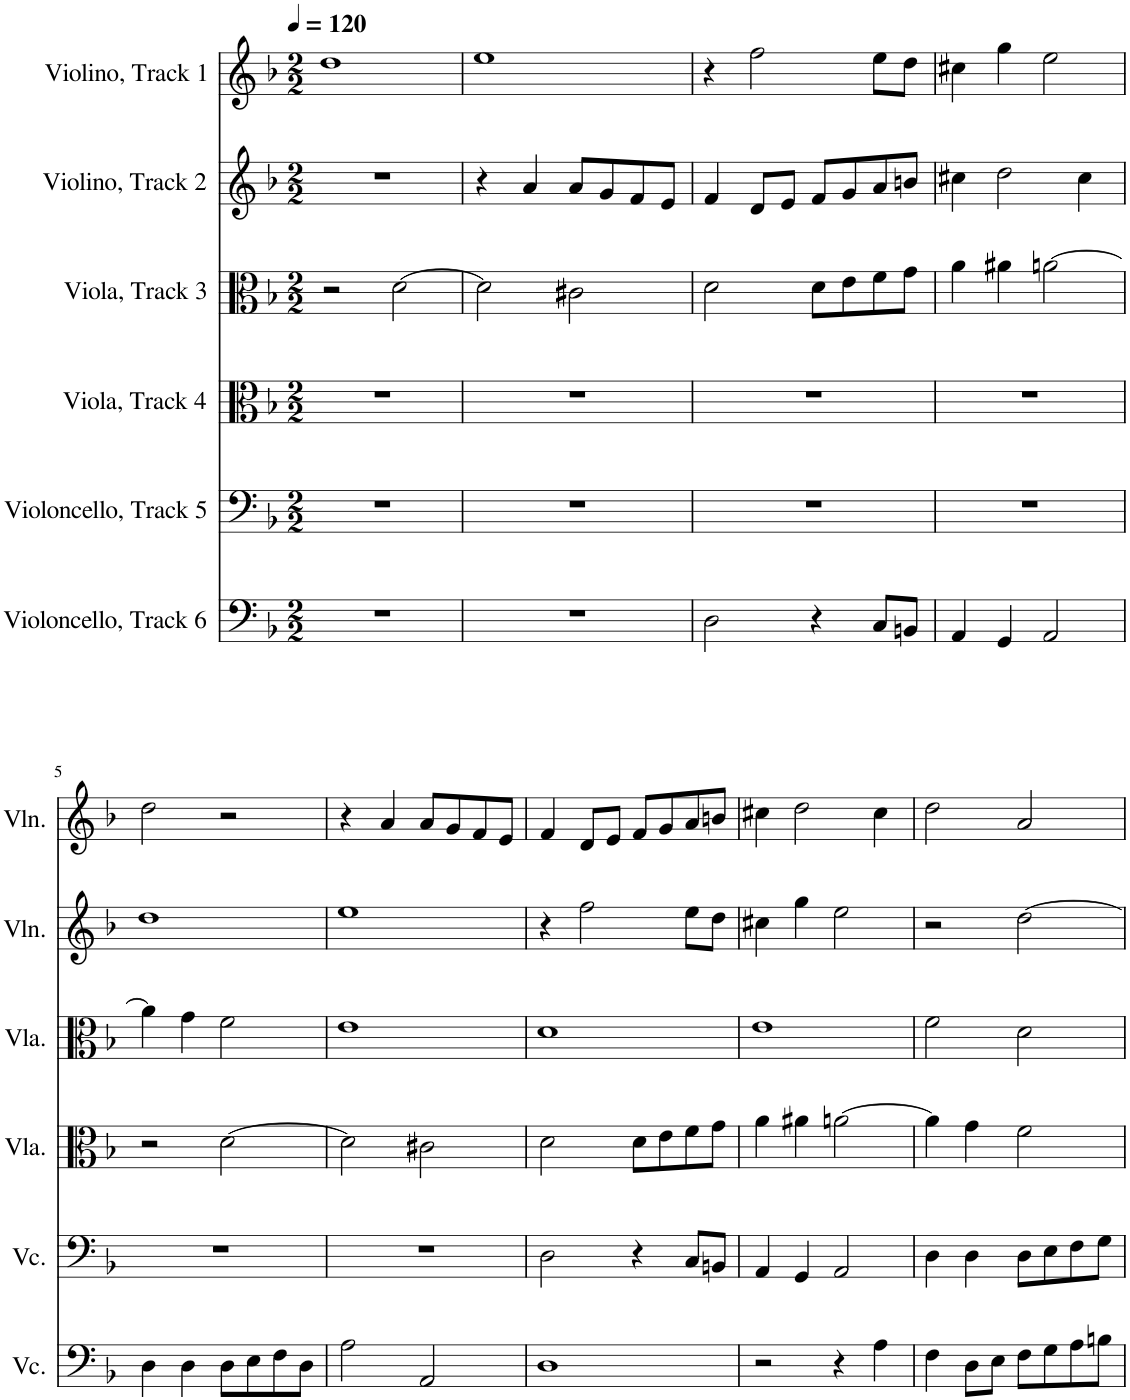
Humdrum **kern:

**kern	**kern	**kern	**kern	**kern	**kern
*part6	*part5	*part4	*part3	*part2	*part1
*staff6	*staff5	*staff4	*staff3	*staff2	*staff1
*I"Violoncello, Track 6	*I"Violoncello, Track 5	*I"Viola, Track 4	*I"Viola, Track 3	*I"Violino, Track 2	*I"Violino, Track 1
*I'Vc.	*I'Vc.	*I'Vla.	*I'Vla.	*I'Vln.	*I'Vln.
*clefF4	*clefF4	*clefC3	*clefC3	*clefG2	*clefG2
*k[b-]	*k[b-]	*k[b-]	*k[b-]	*k[b-]	*k[b-]
*M2/2	*M2/2	*M2/2	*M2/2	*M2/2	*M2/2
*MM120	*MM120	*MM120	*MM120	*MM120	*MM120
=1	=1	=1	=1	=1	=1
1r	1r	1r	2r	1r	1dd
.	.	.	[2d\	.	.
=2	=2	=2	=2	=2	=2
1r	1r	1r	2d\]	4r	1ee
.	.	.	.	4a/	.
.	.	.	2c#X\	8a/L	.
.	.	.	.	8g/	.
.	.	.	.	8f/	.
.	.	.	.	8e/J	.
=3	=3	=3	=3	=3	=3
2D\	1r	1r	2d\	4f/	4r
.	.	.	.	8d/L	2ff\
.	.	.	.	8e/J	.
4r	.	.	8d\L	8f/L	.
.	.	.	8e\	8g/	.
8C/L	.	.	8f\	8a/	8ee\L
8BBn/J	.	.	8g\J	8bn/J	8dd\J
=4	=4	=4	=4	=4	=4
4AA/	1r	1r	4a\	4cc#X\	4cc#X\
4GG/	.	.	4a#X\	2dd\	4gg\
2AA/	.	.	[2an\	.	2ee\
.	.	.	.	4cc#\	.
!!LO:LB:g=z
=5	=5	=5	=5	=5	=5
4D\	1r	2r	4a\]	1dd	2dd\
4D\	.	.	4g\	.	.
8D\L	.	[2d\	2f\	.	2r
8E\	.	.	.	.	.
8F\	.	.	.	.	.
8D\J	.	.	.	.	.
=6	=6	=6	=6	=6	=6
2A\	1r	2d\]	1e	1ee	4r
.	.	.	.	.	4a/
2AA/	.	2c#X\	.	.	8a/L
.	.	.	.	.	8g/
.	.	.	.	.	8f/
.	.	.	.	.	8e/J
=7	=7	=7	=7	=7	=7
1D	2D\	2d\	1d	4r	4f/
.	.	.	.	2ff\	8d/L
.	.	.	.	.	8e/J
.	4r	8d\L	.	.	8f/L
.	.	8e\	.	.	8g/
.	8C/L	8f\	.	8ee\L	8a/
.	8BBn/J	8g\J	.	8dd\J	8bn/J
=8	=8	=8	=8	=8	=8
2r	4AA/	4a\	1e	4cc#X\	4cc#X\
.	4GG/	4a#X\	.	4gg\	2dd\
4r	2AA/	[2an\	.	2ee\	.
4A\	.	.	.	.	4cc#\
=9	=9	=9	=9	=9	=9
4F\	4D\	4a\]	2f\	2r	2dd\
8D\L	4D\	4g\	.	.	.
8E\J	.	.	.	.	.
8F\L	8D\L	2f\	2d\	[2dd\	2a/
8G\	8E\	.	.	.	.
8A\	8F\	.	.	.	.
8Bn\J	8G\J	.	.	.	.
=	=	=	=	=	=
*-	*-	*-	*-	*-	*-
